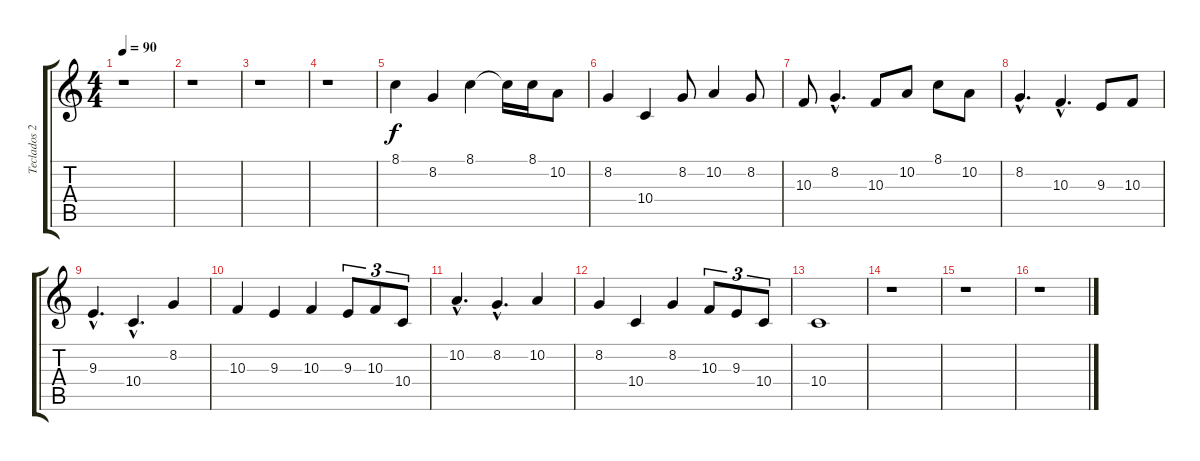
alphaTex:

\track ("Teclados 2" "Teclados 2") {instrument acousticgrandpiano}
\staff {score tabs}
\tuning (E4 B3 G3 D3 A2 E2) {hide}
\ts (4 4)
\tempo 90
\clef g2
\ks c
r.1{dy f instrument acousticgrandpiano} |
r.1 |
r.1 |
r.1 |
8.1.4 8.2.4 8.1.4 8.1{t}.16 8.1.16 10.2.8 |
8.2.4 10.4.4 8.2.8 10.2.4 8.2.8 |
10.3.8 8.2{hac}.4{d} 10.3.8 10.2.8 8.1.8 10.2.8 |
8.2{hac}.4{d} 10.3{hac}.4{d} 9.3.8 10.3.8 |
9.3{hac}.4{d} 10.4{hac}.4{d} 8.2.4 |
10.3.4 9.3.4 10.3.4 9.3.8{tu (3 2)} 10.3.8{tu (3 2)} 10.4.8{tu (3 2)} |
10.2{hac}.4{d} 8.2{hac}.4{d} 10.2.4 |
8.2.4 10.4.4 8.2.4 10.3.8{tu (3 2)} 9.3.8{tu (3 2)} 10.4.8{tu (3 2)} |
10.4.1 |
r.1 |
r.1 |
r.1
